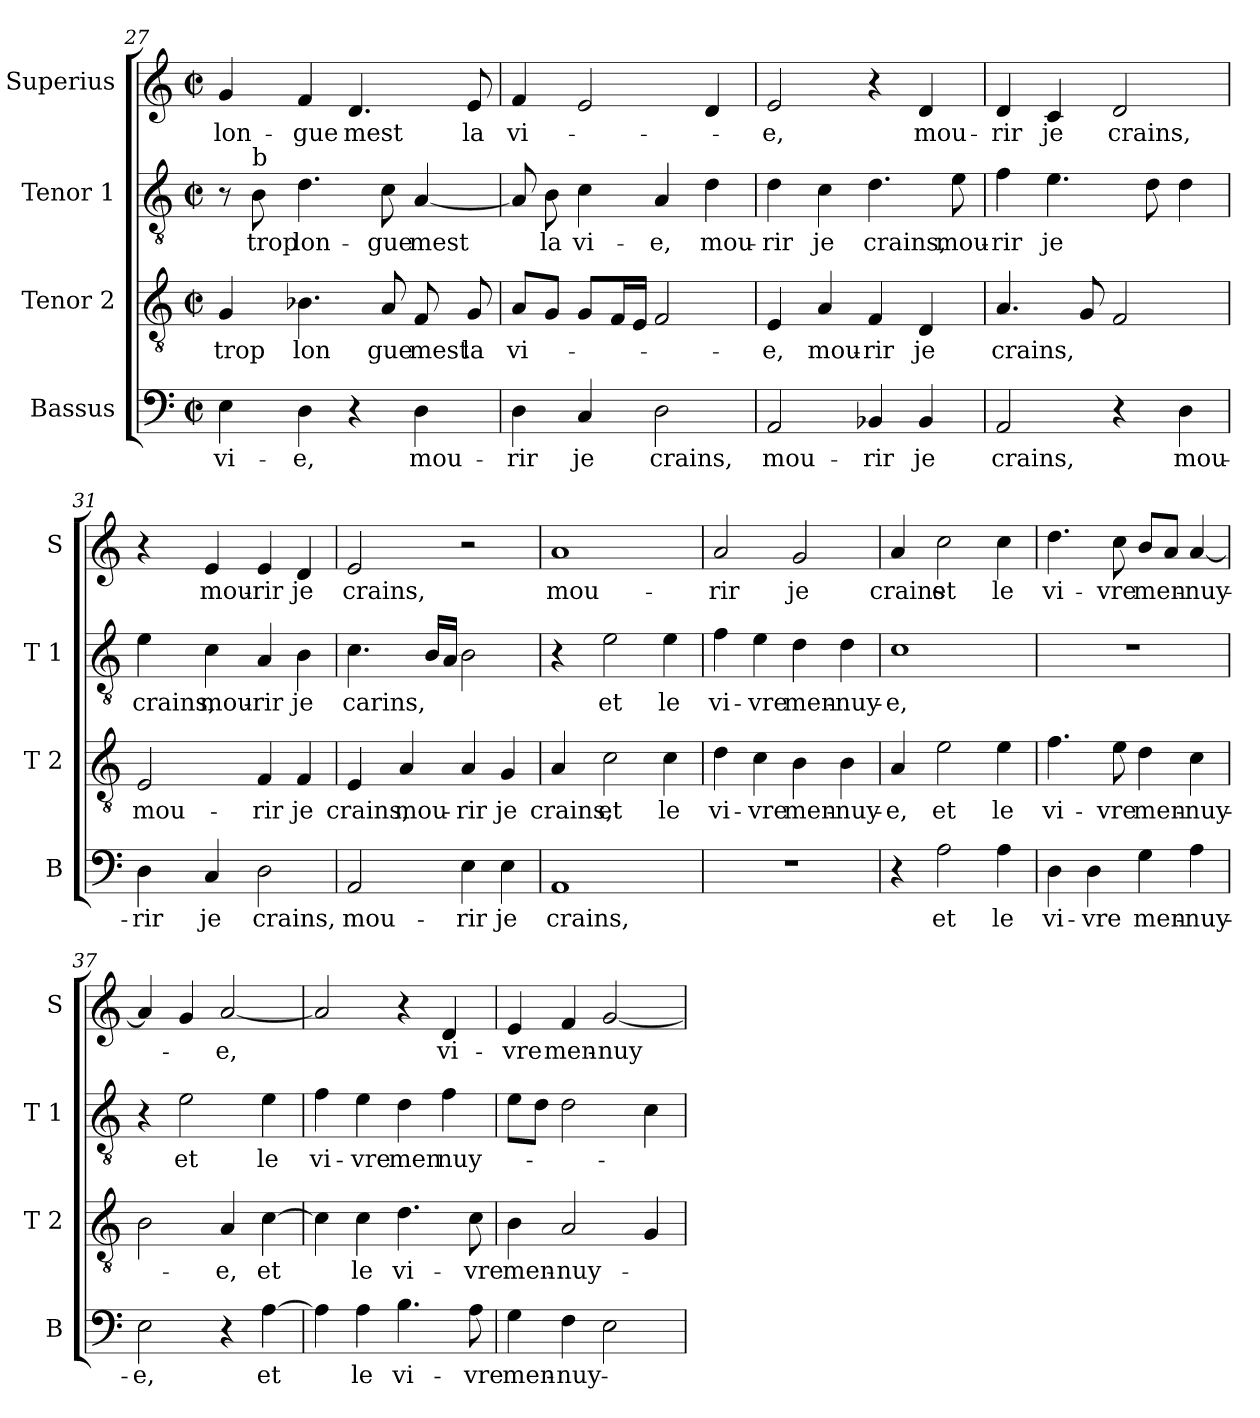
**kern	**text	**kern	**text	**kern	**text	**kern	**text
*part4	*part4	*part3	*part3	*part2	*part2	*part1	*part1
*staff4	*staff4	*staff3	*staff3	*staff2	*staff2	*staff1	*staff1
*I"Bassus	*	*I"Tenor 2	*	*I"Tenor 1	*	*I"Superius	*
*I'B	*	*I'T 2	*	*I'T 1	*	*I'S	*
*clefF4	*	*clefGv2	*	*clefGv2	*	*clefG2	*
*k[]	*	*k[]	*	*k[]	*	*k[]	*
*C:	*	*C:	*	*C:	*	*C:	*
*M2/2	*	*M2/2	*	*M2/2	*	*M2/2	*
*met(c|)	*	*met(c|)	*	*met(c|)	*	*met(c|)	*
=27	=27	=27	=27	=27	=27	=27	=27
4E\	vi-	4G/	trop	8r	.	4g/	lon-
!	!	!	!	!LO:TX:a:t=b	!	!	!
.	.	.	.	8B\	trop	.	.
4D\	-e,	4.B-X\	lon	4.d\	lon-	4f/	-gue
4r	.	.	.	.	.	4.d/	mest
.	.	8A/	gue	8c\	-gue	.	.
4D\	mou-	8F/	mest	[4A/	mest	.	.
.	.	8G/	la	.	.	8e/	la
=28	=28	=28	=28	=28	=28	=28	=28
4D\	-rir	8A/L	vi-	8A/]	.	4f/	vi-
.	.	8G/J	.	8B\	la	.	.
4C/	je	8G/L	.	4c\	vi-	2e/	.
.	.	16F/L	.	.	.	.	.
.	.	16E/JJ	.	.	.	.	.
2D\	crains,	2F/	.	4A/	-e,	.	.
.	.	.	.	4d\	mou-	4d/	.
=29	=29	=29	=29	=29	=29	=29	=29
2AA/	mou-	4E/	-e,	4d\	-rir	2e/	-e,
.	.	4A/	mou-	4c\	je	.	.
4BB-X/	-rir	4F/	-rir	4.d\	crains,	4r	.
4BB-/	je	4D/	je	.	.	4d/	mou-
.	.	.	.	8e\	mou-	.	.
=30	=30	=30	=30	=30	=30	=30	=30
2AA/	crains,	4.A/	crains,	4f\	-rir	4d/	-rir
.	.	.	.	4.e\	je	4c/	je
.	.	8G/	.	.	.	.	.
4r	.	2F/	.	.	.	2d/	crains,
.	.	.	.	8d\	.	.	.
4D\	mou-	.	.	4d\	.	.	.
!!LO:LB:g=z
=31	=31	=31	=31	=31	=31	=31	=31
4D\	-rir	2E/	mou-	4e\	crains,	4r	.
4C/	je	.	.	4c\	mou-	4e/	mou-
2D\	crains,	4F/	-rir	4A/	-rir	4e/	-rir
.	.	4F/	je	4B\	je	4d/	je
=32	=32	=32	=32	=32	=32	=32	=32
2AA/	mou-	4E/	crains,	4.c\	carins,	2e/	crains,
.	.	4A/	mou-	.	.	.	.
.	.	.	.	16B/LL	.	.	.
.	.	.	.	16A/JJ	.	.	.
4E\	-rir	4A/	-rir	2B\	.	2r	.
4E\	je	4G/	je	.	.	.	.
=33	=33	=33	=33	=33	=33	=33	=33
1AA	crains,	4A/	crains,	4r	.	1a	mou-
.	.	2c\	et	2e\	et	.	.
.	.	4c\	le	4e\	le	.	.
=34	=34	=34	=34	=34	=34	=34	=34
1r	.	4d\	vi-	4f\	vi-	2a/	-rir
.	.	4c\	-vre	4e\	-vre	.	.
.	.	4B\	men-	4d\	men-	2g/	je
.	.	4B\	-nuy-	4d\	-nuy-	.	.
=35	=35	=35	=35	=35	=35	=35	=35
4r	.	4A/	-e,	1c	-e,	4a/	crains
2A\	et	2e\	et	.	.	2cc\	et
4A\	le	4e\	le	.	.	4cc\	le
!!LO:PB:g=z
=36	=36	=36	=36	=36	=36	=36	=36
4D\	vi-	4.f\	vi-	1r	.	4.dd\	vi-
4D\	-vre	.	.	.	.	.	.
.	.	8e\	-vre	.	.	8cc\	-vre
4G\	men-	4d\	men-	.	.	8b/L	men-
.	.	.	.	.	.	8a/J	.
4A\	-nuy-	4c\	-nuy-	.	.	[4a/	-nuy-
=37	=37	=37	=37	=37	=37	=37	=37
2E\	-e,	2B\	.	4r	.	4a/]	.
.	.	.	.	2e\	et	4g/	.
4r	.	4A/	-e,	.	.	[2a/	-e,
[4A\	et	[4c\	et	4e\	le	.	.
=38	=38	=38	=38	=38	=38	=38	=38
4A\]	.	4c\]	.	4f\	vi-	2a/]	.
4A\	le	4c\	le	4e\	-vre	.	.
4.B\	vi-	4.d\	vi-	4d\	men	4r	.
.	.	.	.	4f\	nuy-	4d/	vi-
8A\	-vre	8c\	-vre	.	.	.	.
=39	=39	=39	=39	=39	=39	=39	=39
4G\	men-	4B\	men-	8e\L	.	4e/	-vre
.	.	.	.	8d\J	.	.	.
4F\	-nuy-	2A/	-nuy-	2d\	.	4f/	men-
2E\	.	.	.	.	.	[2g/	-nuy-
.	.	4G/	.	4c\	.	.	.
=	=	=	=	=	=	=	=
*-	*-	*-	*-	*-	*-	*-	*-
